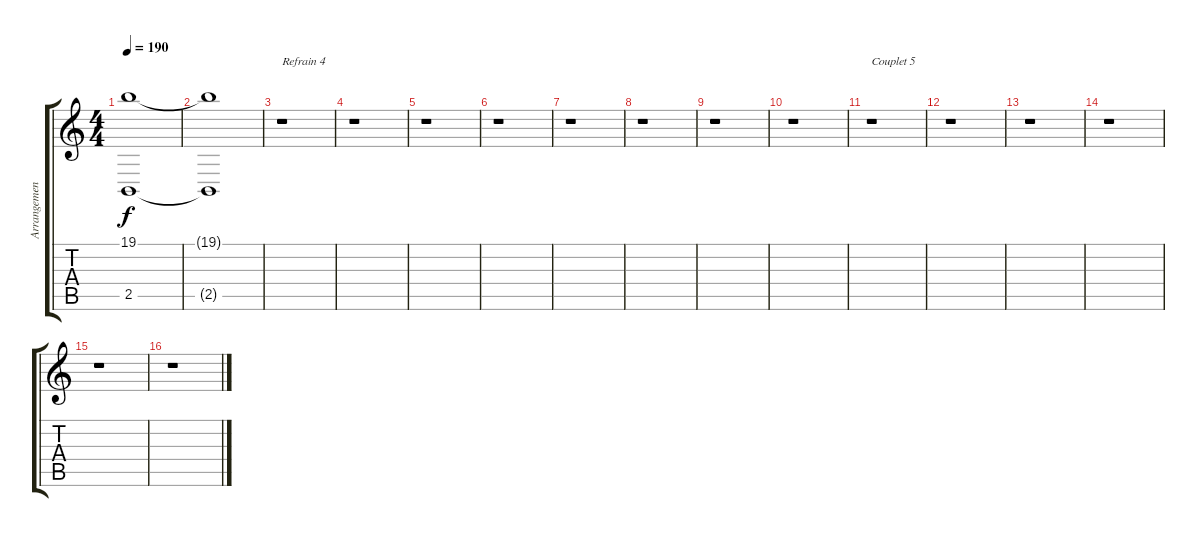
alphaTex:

\track ("Arrangements clavier" "Arrangemen") {instrument stringensemble2}
\staff {score tabs}
\tuning (E4 B3 G3 D3 A2 E2) {hide}
\ts (4 4)
\tempo 190
\clef g2
\ks c
(19.1 2.5).1{dy f} |
(19.1{t} 2.5{t}).1 |
r.1{txt "Refrain 4"} |
r.1 |
r.1 |
r.1 |
r.1 |
r.1 |
r.1 |
r.1 |
r.1{txt "Couplet 5"} |
r.1 |
r.1 |
r.1 |
r.1 |
r.1
